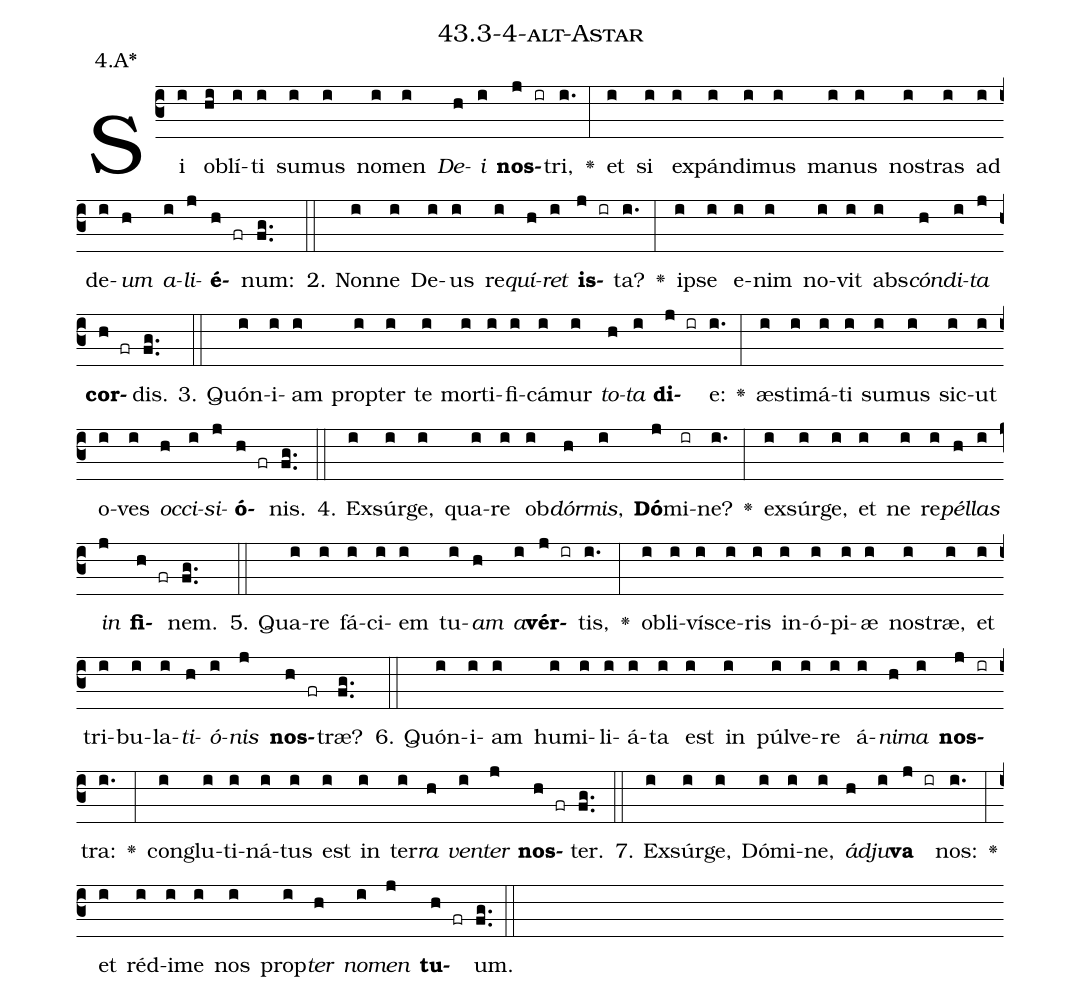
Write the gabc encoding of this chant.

name: 43.3-4-alt-Astar;
annotation: 4.A*;
%%
(c3)Si(i) ob(hi)lí(i)ti(i) su(i)mus(i) no(i)men(i) <i>De</i>(h)<i>i</i>(i) <b>nos</b>(j ir)tri,(i.) <v>\greheightstar</v>(:) et(i) si(i) ex(i)pán(i)di(i)mus(i) ma(i)nus(i) nos(i)tras(i) ad(i) de(i)<i>um</i>(h) <i>a</i>(i)<i>li</i>(j)<b>é</b>(h fr)num:(fg..) (::)
2. Non(i)ne(i) De(i)us(i) re(i)<i>quí</i>(h)<i>ret</i>(i) <b>is</b>(j ir)ta?(i.) <v>\greheightstar</v>(:) ip(i)se(i) e(i)nim(i) no(i)vit(i) abs(i)<i>cón</i>(h)<i>di</i>(i)<i>ta</i>(j) <b>cor</b>(h fr)dis.(fg..) (::)
3. Quón(i)i(i)am(i) prop(i)ter(i) te(i) mor(i)ti(i)fi(i)cá(i)mur(i) <i>to</i>(h)<i>ta</i>(i) <b>di</b>(j ir)e:(i.) <v>\greheightstar</v>(:) æs(i)ti(i)má(i)ti(i) su(i)mus(i) sic(i)ut(i) o(i)ves(i) <i>oc</i>(h)<i>ci</i>(i)<i>si</i>(j)<b>ó</b>(h fr)nis.(fg..) (::)
4. Ex(i)súr(i)ge,(i) qua(i)re(i) ob(i)<i>dór</i>(h)<i>mis</i>,(i) <b>Dó</b>(j)mi(ir)ne?(i.) <v>\greheightstar</v>(:) ex(i)súr(i)ge,(i) et(i) ne(i) re(i)<i>pél</i>(h)<i>las</i>(i) <i>in</i>(j) <b>fi</b>(h fr)nem.(fg..) (::)
5. Qua(i)re(i) fá(i)ci(i)em(i) tu(i)<i>am</i>(h) <i>a</i>(i)<b>vér</b>(j ir)tis,(i.) <v>\greheightstar</v>(:) ob(i)li(i)ví(i)sce(i)ris(i) in(i)ó(i)pi(i)æ(i) nos(i)træ,(i) et(i) tri(i)bu(i)la(i)<i>ti</i>(h)<i>ó</i>(i)<i>nis</i>(j) <b>nos</b>(h fr)træ?(fg..) (::)
6. Quón(i)i(i)am(i) hu(i)mi(i)li(i)á(i)ta(i) est(i) in(i) púl(i)ve(i)re(i) á(i)<i>ni</i>(h)<i>ma</i>(i) <b>nos</b>(j ir)tra:(i.) <v>\greheightstar</v>(:) con(i)glu(i)ti(i)ná(i)tus(i) est(i) in(i) ter(i)<i>ra</i>(h) <i>ven</i>(i)<i>ter</i>(j) <b>nos</b>(h fr)ter.(fg..) (::)
7. Ex(i)súr(i)ge,(i) Dó(i)mi(i)ne,(i) <i>ád</i>(h)<i>ju</i>(i)<b>va</b>(j ir) nos:(i.) <v>\greheightstar</v>(:) et(i) réd(i)i(i)me(i) nos(i) prop(i)<i>ter</i>(h) <i>no</i>(i)<i>men</i>(j) <b>tu</b>(h fr)um.(fg..) (::)
